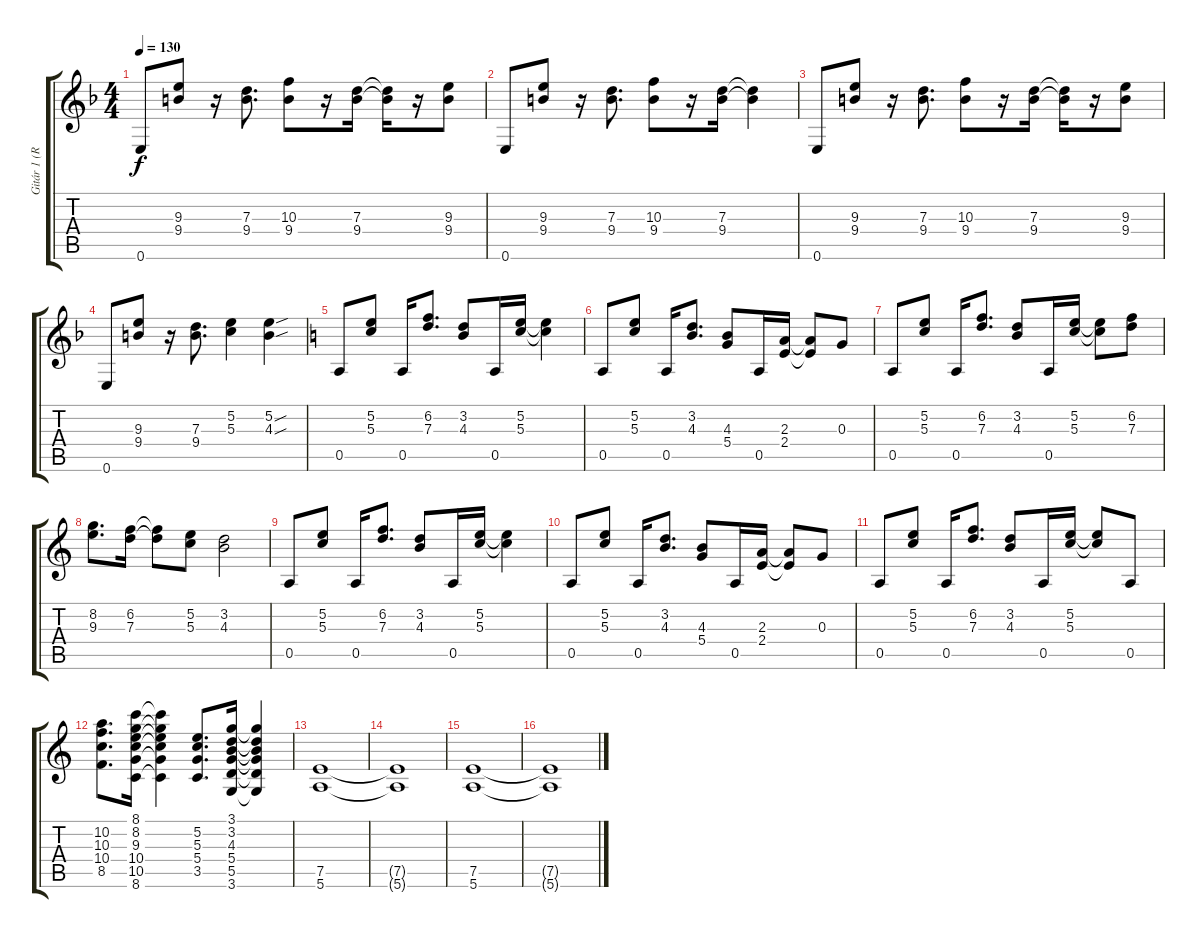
\track ("Gitár 1 (Ritchie Blackmore)" "Gitár 1 (R") {instrument distortionguitar}
\staff {score tabs}
\tuning (E4 B3 G3 D3 A2 E2) {hide}
\ts (4 4)
\tempo 130
\clef g2
\ks f
0.6.8{dy f} (9.3 9.4).8 r.16 (7.3 9.4).8{d} (10.3 9.4).8 r.16 (7.3 9.4).16 (7.3{t} 9.4{t}).16 r.16 (9.3 9.4).8 |
0.6.8 (9.3 9.4).8 r.16 (7.3 9.4).8{d} (10.3 9.4).8 r.16 (7.3 9.4).16 (7.3{t} 9.4{t}).4 |
0.6.8 (9.3 9.4).8 r.16 (7.3 9.4).8{d} (10.3 9.4).8 r.16 (7.3 9.4).16 (7.3{t} 9.4{t}).16 r.16 (9.3 9.4).8 |
0.6.8 (9.3 9.4).8 r.16 (7.3 9.4).8{d} (5.2 5.3).4 (5.2{sou} 4.3{sou}).4 |
\ks c
0.5.8 (5.2 5.3).8 0.5.16 (6.2 7.3).8{d} (3.2 4.3).8 0.5.16 (5.2 5.3).16 (5.2{t} 5.3{t}).4 |
0.5.8 (5.2 5.3).8 0.5.16 (3.2 4.3).8{d} (4.3 5.4).8 0.5.16 (2.3 2.4).16 (2.3{t} 2.4{t}).8 0.3.8 |
0.5.8 (5.2 5.3).8 0.5.16 (6.2 7.3).8{d} (3.2 4.3).8 0.5.16 (5.2 5.3).16 (5.2{t} 5.3{t}).8 (6.2 7.3).8 |
(8.2 9.3).8{d} (6.2 7.3).16 (6.2{t} 7.3{t}).8 (5.2 5.3).8 (3.2 4.3).2 |
0.5.8 (5.2 5.3).8 0.5.16 (6.2 7.3).8{d} (3.2 4.3).8 0.5.16 (5.2 5.3).16 (5.2{t} 5.3{t}).4 |
0.5.8 (5.2 5.3).8 0.5.16 (3.2 4.3).8{d} (4.3 5.4).8 0.5.16 (2.3 2.4).16 (2.3{t} 2.4{t}).8 0.3.8 |
0.5.8 (5.2 5.3).8 0.5.16 (6.2 7.3).8{d} (3.2 4.3).8 0.5.16 (5.2 5.3).16 (5.2{t} 5.3{t}).8 0.5.8 |
(10.2 10.3 10.4 8.5).8{d} (8.1 8.2 9.3 10.4 10.5 8.6).16 (8.1{t} 8.2{t} 9.3{t} 10.4{t} 10.5{t} 8.6{t}).4 (5.2 5.3 5.4 3.5).8{d} (3.1 3.2 4.3 5.4 5.5 3.6).16 (3.1{t} 3.2{t} 4.3{t} 5.4{t} 5.5{t} 3.6{t}).4 |
(7.5 5.6).1 |
(7.5{t} 5.6{t}).1 |
(7.5 5.6).1 |
(7.5{t} 5.6{t}).1
